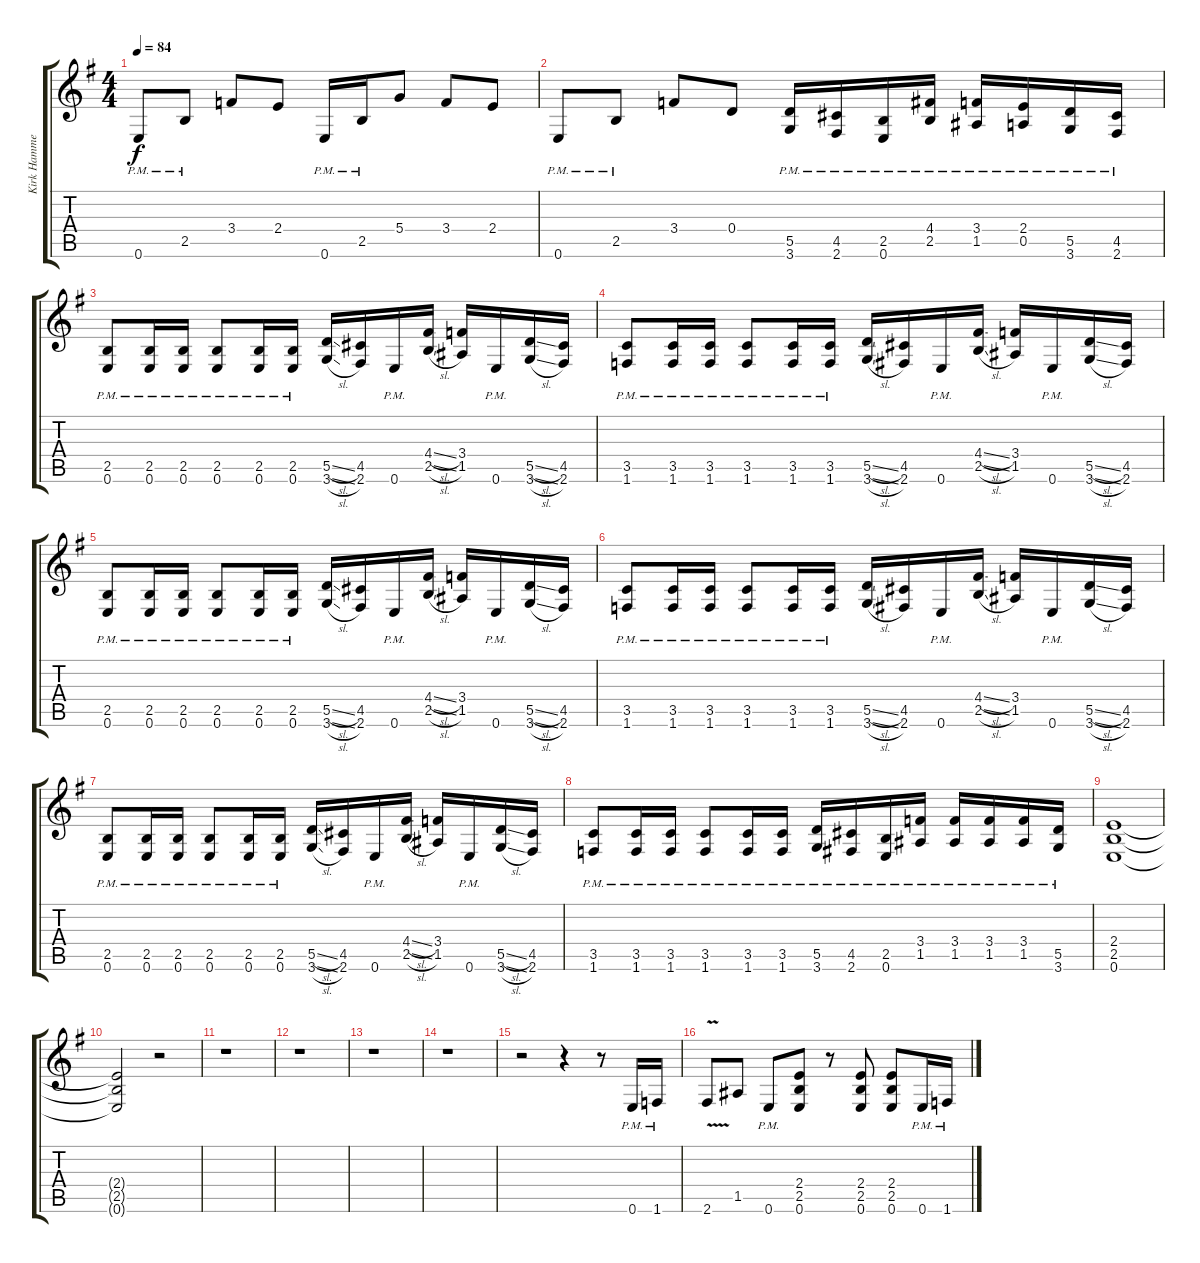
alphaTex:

\track ("Kirk Hammet" "Kirk Hamme") {instrument distortionguitar}
\staff {score tabs}
\tuning (E4 B3 G3 D3 A2 E2) {hide}
\ts (4 4)
\tempo 84
\clef g2
\ks eminor
0.6{pm}.8{dy f} 2.5{pm}.8 3.4.8 2.4.8 0.6{pm}.16 2.5{pm}.16 5.4.8 3.4.8 2.4.8 |
0.6{pm}.8 2.5{pm}.8 3.4.8 0.4.8 (5.5{pm} 3.6{pm}).16 (4.5{pm} 2.6{pm}).16 (2.5{pm} 0.6{pm}).16 (4.4{pm} 2.5{pm}).16 (3.4{pm} 1.5{pm}).16 (2.4{pm} 0.5{pm}).16 (5.5{pm} 3.6{pm}).16 (4.5{pm} 2.6{pm}).16 |
(2.5{pm} 0.6{pm}).8 (2.5{pm} 0.6{pm}).16 (2.5{pm} 0.6{pm}).16 (2.5{pm} 0.6{pm}).8 (2.5{pm} 0.6{pm}).16 (2.5{pm} 0.6{pm}).16 (5.5{sl} 3.6{sl}).16 (4.5 2.6).16 0.6{pm}.16 (4.4{sl} 2.5{sl}).16 (3.4 1.5).16 0.6{pm}.16 (5.5{sl} 3.6{sl}).16 (4.5 2.6).16 |
(3.5{pm} 1.6{pm}).8 (3.5{pm} 1.6{pm}).16 (3.5{pm} 1.6{pm}).16 (3.5{pm} 1.6{pm}).8 (3.5{pm} 1.6{pm}).16 (3.5{pm} 1.6{pm}).16 (5.5{sl} 3.6{sl}).16 (4.5 2.6).16 0.6{pm}.16 (4.4{sl} 2.5{sl}).16 (3.4 1.5).16 0.6{pm}.16 (5.5{sl} 3.6{sl}).16 (4.5 2.6).16 |
(2.5{pm} 0.6{pm}).8 (2.5{pm} 0.6{pm}).16 (2.5{pm} 0.6{pm}).16 (2.5{pm} 0.6{pm}).8 (2.5{pm} 0.6{pm}).16 (2.5{pm} 0.6{pm}).16 (5.5{sl} 3.6{sl}).16 (4.5 2.6).16 0.6{pm}.16 (4.4{sl} 2.5{sl}).16 (3.4 1.5).16 0.6{pm}.16 (5.5{sl} 3.6{sl}).16 (4.5 2.6).16 |
(3.5{pm} 1.6{pm}).8 (3.5{pm} 1.6{pm}).16 (3.5{pm} 1.6{pm}).16 (3.5{pm} 1.6{pm}).8 (3.5{pm} 1.6{pm}).16 (3.5{pm} 1.6{pm}).16 (5.5{sl} 3.6{sl}).16 (4.5 2.6).16 0.6{pm}.16 (4.4{sl} 2.5{sl}).16 (3.4 1.5).16 0.6{pm}.16 (5.5{sl} 3.6{sl}).16 (4.5 2.6).16 |
(2.5{pm} 0.6{pm}).8 (2.5{pm} 0.6{pm}).16 (2.5{pm} 0.6{pm}).16 (2.5{pm} 0.6{pm}).8 (2.5{pm} 0.6{pm}).16 (2.5{pm} 0.6{pm}).16 (5.5{sl} 3.6{sl}).16 (4.5 2.6).16 0.6{pm}.16 (4.4{sl} 2.5{sl}).16 (3.4 1.5).16 0.6{pm}.16 (5.5{sl} 3.6{sl}).16 (4.5 2.6).16 |
(3.5{pm} 1.6{pm}).8 (3.5{pm} 1.6{pm}).16 (3.5{pm} 1.6{pm}).16 (3.5{pm} 1.6{pm}).8 (3.5{pm} 1.6{pm}).16 (3.5{pm} 1.6{pm}).16 (5.5{pm} 3.6{pm}).16 (4.5{pm} 2.6{pm}).16 (2.5{pm} 0.6{pm}).16 (3.4{pm} 1.5{pm}).16 (3.4{pm} 1.5{pm}).16 (3.4{pm} 1.5{pm}).16 (3.4{pm} 1.5{pm}).16 (5.5{pm} 3.6{pm}).16 |
(2.4 2.5 0.6).1 |
(2.4{t} 2.5{t} 0.6{t}).2 r.2 |
r.1 |
r.1 |
r.1 |
r.1 |
r.2 r.4 r.8 0.6{pm}.16 1.6{pm}.16 |
2.6{v}.8 1.5.8 0.6{pm}.8 (2.4 2.5 0.6).8 r.8 (2.4 2.5 0.6).8 (2.4 2.5 0.6).8 0.6{pm}.16 1.6{pm}.16
